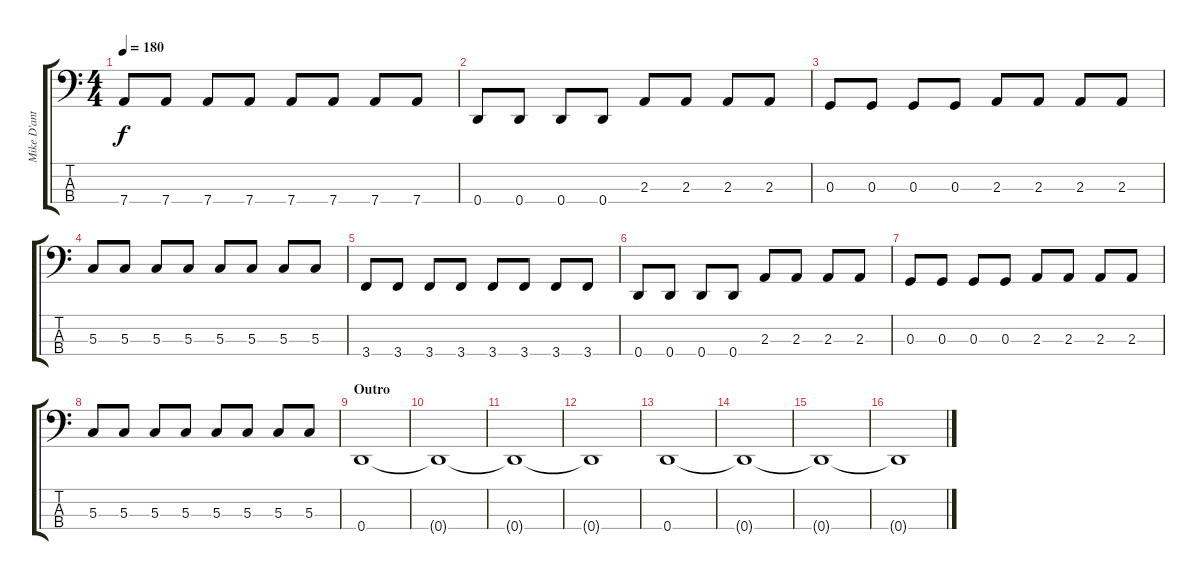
\track ("Mike D'antonio" "Mike D'ant") {instrument electricbasspick}
\staff {score tabs}
\tuning (F2 C2 G1 D1) {hide}
\ts (4 4)
\tempo 180
\clef f4
\ks c
7.4.8{dy f} 7.4.8 7.4.8 7.4.8 7.4.8 7.4.8 7.4.8 7.4.8 |
0.4.8 0.4.8 0.4.8 0.4.8 2.3.8 2.3.8 2.3.8 2.3.8 |
0.3.8 0.3.8 0.3.8 0.3.8 2.3.8 2.3.8 2.3.8 2.3.8 |
5.3.8 5.3.8 5.3.8 5.3.8 5.3.8 5.3.8 5.3.8 5.3.8 |
3.4.8 3.4.8 3.4.8 3.4.8 3.4.8 3.4.8 3.4.8 3.4.8 |
0.4.8 0.4.8 0.4.8 0.4.8 2.3.8 2.3.8 2.3.8 2.3.8 |
0.3.8 0.3.8 0.3.8 0.3.8 2.3.8 2.3.8 2.3.8 2.3.8 |
5.3.8 5.3.8 5.3.8 5.3.8 5.3.8 5.3.8 5.3.8 5.3.8 |
\section ("" "Outro")
0.4.1 |
0.4{t}.1 |
0.4{t}.1 |
0.4{t}.1 |
0.4.1 |
0.4{t}.1 |
0.4{t}.1 |
0.4{t}.1
